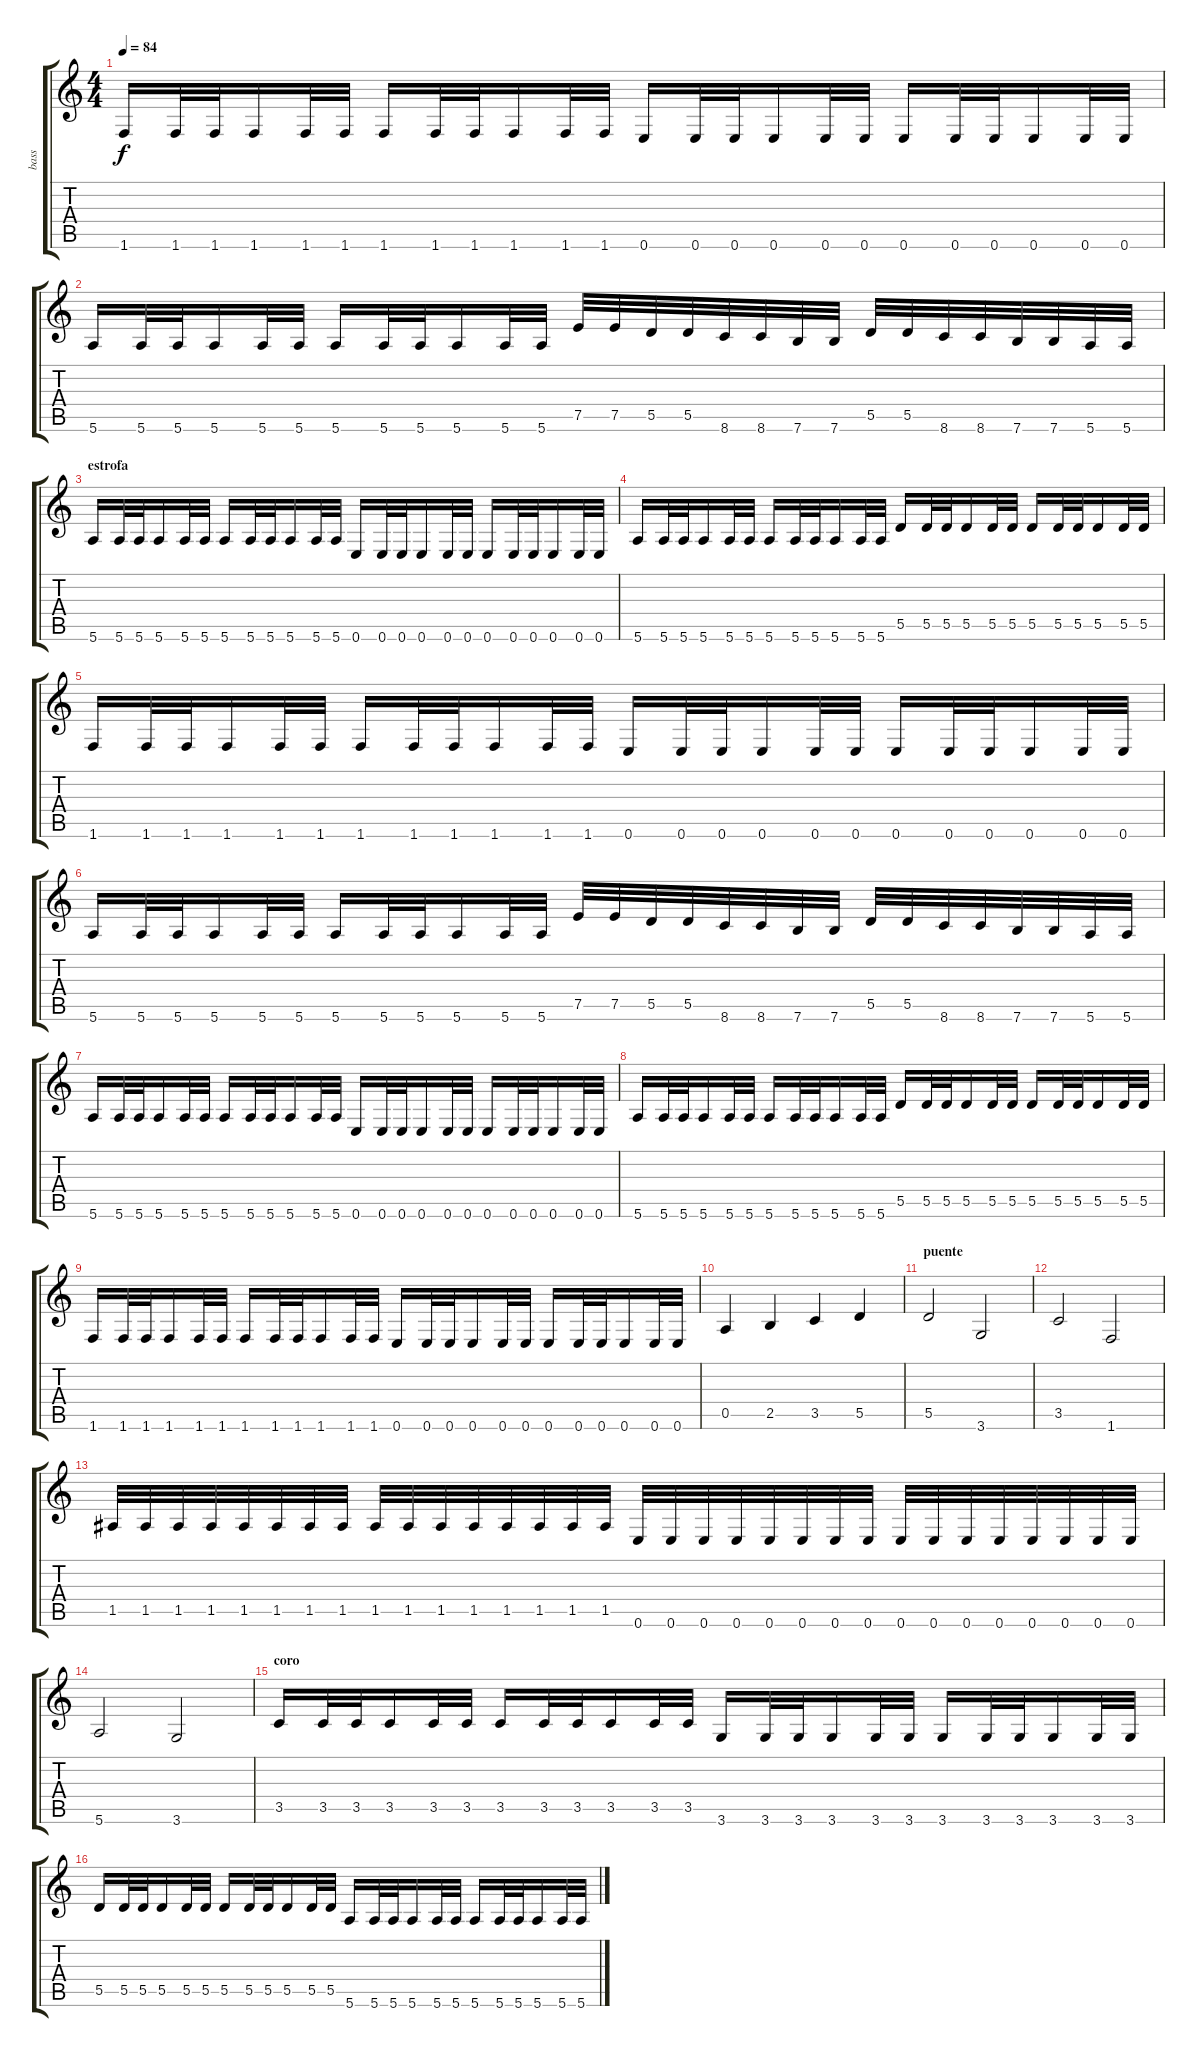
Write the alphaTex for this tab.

\track ("bass" "bass") {instrument electricbassfinger}
\staff {score tabs}
\tuning (E4 B3 G3 D3 A2 E2) {hide}
\ts (4 4)
\tempo 84
\clef g2
\ks c
1.6.16{dy f} 1.6.32 1.6.32 1.6.16 1.6.32 1.6.32 1.6.16 1.6.32 1.6.32 1.6.16 1.6.32 1.6.32 0.6.16 0.6.32 0.6.32 0.6.16 0.6.32 0.6.32 0.6.16 0.6.32 0.6.32 0.6.16 0.6.32 0.6.32 |
5.6.16 5.6.32 5.6.32 5.6.16 5.6.32 5.6.32 5.6.16 5.6.32 5.6.32 5.6.16 5.6.32 5.6.32 7.5.32 7.5.32 5.5.32 5.5.32 8.6.32 8.6.32 7.6.32 7.6.32 5.5.32 5.5.32 8.6.32 8.6.32 7.6.32 7.6.32 5.6.32 5.6.32 |
\section ("" "estrofa")
5.6.16 5.6.32 5.6.32 5.6.16 5.6.32 5.6.32 5.6.16 5.6.32 5.6.32 5.6.16 5.6.32 5.6.32 0.6.16 0.6.32 0.6.32 0.6.16 0.6.32 0.6.32 0.6.16 0.6.32 0.6.32 0.6.16 0.6.32 0.6.32 |
5.6.16 5.6.32 5.6.32 5.6.16 5.6.32 5.6.32 5.6.16 5.6.32 5.6.32 5.6.16 5.6.32 5.6.32 5.5.16 5.5.32 5.5.32 5.5.16 5.5.32 5.5.32 5.5.16 5.5.32 5.5.32 5.5.16 5.5.32 5.5.32 |
1.6.16 1.6.32 1.6.32 1.6.16 1.6.32 1.6.32 1.6.16 1.6.32 1.6.32 1.6.16 1.6.32 1.6.32 0.6.16 0.6.32 0.6.32 0.6.16 0.6.32 0.6.32 0.6.16 0.6.32 0.6.32 0.6.16 0.6.32 0.6.32 |
5.6.16 5.6.32 5.6.32 5.6.16 5.6.32 5.6.32 5.6.16 5.6.32 5.6.32 5.6.16 5.6.32 5.6.32 7.5.32 7.5.32 5.5.32 5.5.32 8.6.32 8.6.32 7.6.32 7.6.32 5.5.32 5.5.32 8.6.32 8.6.32 7.6.32 7.6.32 5.6.32 5.6.32 |
5.6.16 5.6.32 5.6.32 5.6.16 5.6.32 5.6.32 5.6.16 5.6.32 5.6.32 5.6.16 5.6.32 5.6.32 0.6.16 0.6.32 0.6.32 0.6.16 0.6.32 0.6.32 0.6.16 0.6.32 0.6.32 0.6.16 0.6.32 0.6.32 |
5.6.16 5.6.32 5.6.32 5.6.16 5.6.32 5.6.32 5.6.16 5.6.32 5.6.32 5.6.16 5.6.32 5.6.32 5.5.16 5.5.32 5.5.32 5.5.16 5.5.32 5.5.32 5.5.16 5.5.32 5.5.32 5.5.16 5.5.32 5.5.32 |
1.6.16 1.6.32 1.6.32 1.6.16 1.6.32 1.6.32 1.6.16 1.6.32 1.6.32 1.6.16 1.6.32 1.6.32 0.6.16 0.6.32 0.6.32 0.6.16 0.6.32 0.6.32 0.6.16 0.6.32 0.6.32 0.6.16 0.6.32 0.6.32 |
0.5.4 2.5.4 3.5.4 5.5.4 |
\section ("" "puente")
5.5.2 3.6.2 |
3.5.2 1.6.2 |
1.5.32 1.5.32 1.5.32 1.5.32 1.5.32 1.5.32 1.5.32 1.5.32 1.5.32 1.5.32 1.5.32 1.5.32 1.5.32 1.5.32 1.5.32 1.5.32 0.6.32 0.6.32 0.6.32 0.6.32 0.6.32 0.6.32 0.6.32 0.6.32 0.6.32 0.6.32 0.6.32 0.6.32 0.6.32 0.6.32 0.6.32 0.6.32 |
5.6.2 3.6.2 |
\section ("" "coro")
3.5.16 3.5.32 3.5.32 3.5.16 3.5.32 3.5.32 3.5.16 3.5.32 3.5.32 3.5.16 3.5.32 3.5.32 3.6.16 3.6.32 3.6.32 3.6.16 3.6.32 3.6.32 3.6.16 3.6.32 3.6.32 3.6.16 3.6.32 3.6.32 |
5.5.16 5.5.32 5.5.32 5.5.16 5.5.32 5.5.32 5.5.16 5.5.32 5.5.32 5.5.16 5.5.32 5.5.32 5.6.16 5.6.32 5.6.32 5.6.16 5.6.32 5.6.32 5.6.16 5.6.32 5.6.32 5.6.16 5.6.32 5.6.32
